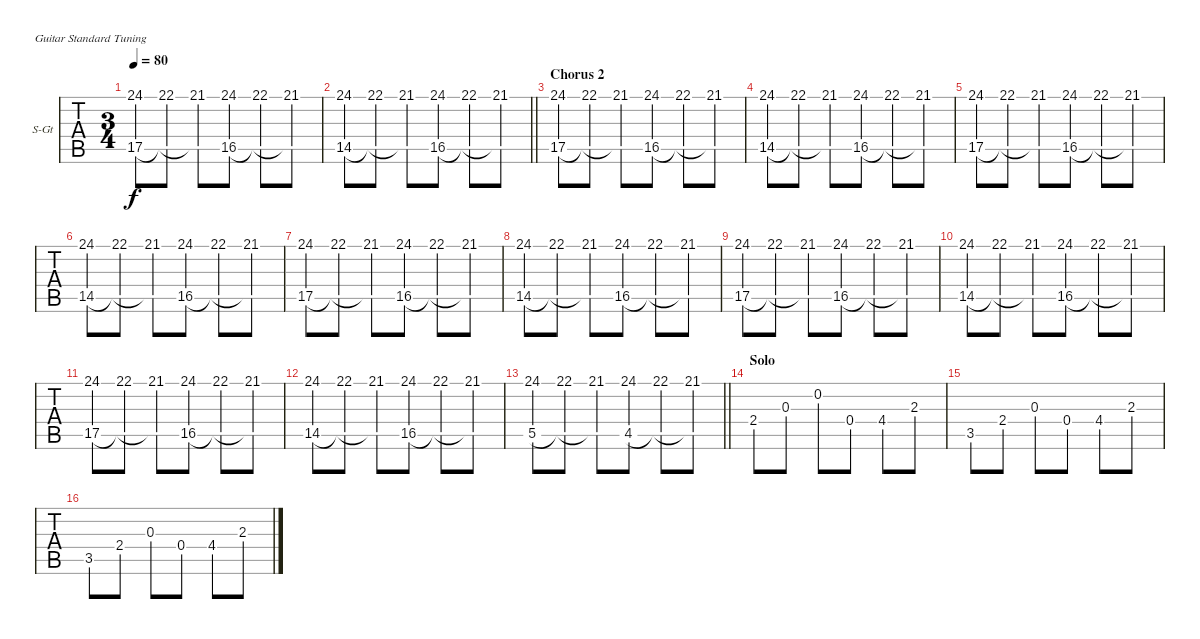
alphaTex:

\bracketExtendMode groupsimilarinstruments
\firstSystemTrackNameOrientation horizontal
\otherSystemsTrackNameOrientation horizontal
\track ("Piano" "S-Gt") {instrument acousticgrandpiano}
\staff {tabs}
\tuning (E4 B3 G3 D3 A2 E2)
\displaytranspose 12
\ts (3 4)
\tempo 80
\clef g2
\ks c
(24.1 17.5).8{dy f} (22.1 17.5{t}).8 (21.1 17.5{t}).8 (24.1 16.5).8 (22.1 16.5{t}).8 (21.1 16.5{t}).8 |
\barLineRight lightlight
(24.1 14.5).8 (22.1 14.5{t}).8 (21.1 14.5{t}).8 (24.1 16.5).8 (22.1 16.5{t}).8 (21.1 16.5{t}).8 |
\section ("" "Chorus 2")
(24.1 17.5).8 (22.1 17.5{t}).8 (21.1 17.5{t}).8 (24.1 16.5).8 (22.1 16.5{t}).8 (21.1 16.5{t}).8 |
(24.1 14.5).8 (22.1 14.5{t}).8 (21.1 14.5{t}).8 (24.1 16.5).8 (22.1 16.5{t}).8 (21.1 16.5{t}).8 |
(24.1 17.5).8 (22.1 17.5{t}).8 (21.1 17.5{t}).8 (24.1 16.5).8 (22.1 16.5{t}).8 (21.1 16.5{t}).8 |
(24.1 14.5).8 (22.1 14.5{t}).8 (21.1 14.5{t}).8 (24.1 16.5).8 (22.1 16.5{t}).8 (21.1 16.5{t}).8 |
(24.1 17.5).8 (22.1 17.5{t}).8 (21.1 17.5{t}).8 (24.1 16.5).8 (22.1 16.5{t}).8 (21.1 16.5{t}).8 |
(24.1 14.5).8 (22.1 14.5{t}).8 (21.1 14.5{t}).8 (24.1 16.5).8 (22.1 16.5{t}).8 (21.1 16.5{t}).8 |
(24.1 17.5).8 (22.1 17.5{t}).8 (21.1 17.5{t}).8 (24.1 16.5).8 (22.1 16.5{t}).8 (21.1 16.5{t}).8 |
(24.1 14.5).8 (22.1 14.5{t}).8 (21.1 14.5{t}).8 (24.1 16.5).8 (22.1 16.5{t}).8 (21.1 16.5{t}).8 |
(24.1 17.5).8 (22.1 17.5{t}).8 (21.1 17.5{t}).8 (24.1 16.5).8 (22.1 16.5{t}).8 (21.1 16.5{t}).8 |
(24.1 14.5).8 (22.1 14.5{t}).8 (21.1 14.5{t}).8 (24.1 16.5).8 (22.1 16.5{t}).8 (21.1 16.5{t}).8 |
\barLineRight lightlight
(24.1 5.5).8 (22.1 5.5{t}).8 (21.1 5.5{t}).8 (24.1 4.5).8 (22.1 4.5{t}).8 (21.1 4.5{t}).8 |
\section ("" "Solo")
2.4.8 0.3.8 0.2.8 0.4.8 4.4.8 2.3.8 |
3.5.8 2.4.8 0.3.8 0.4.8 4.4.8 2.3.8 |
3.5.8 2.4.8 0.3.8 0.4.8 4.4.8 2.3.8
